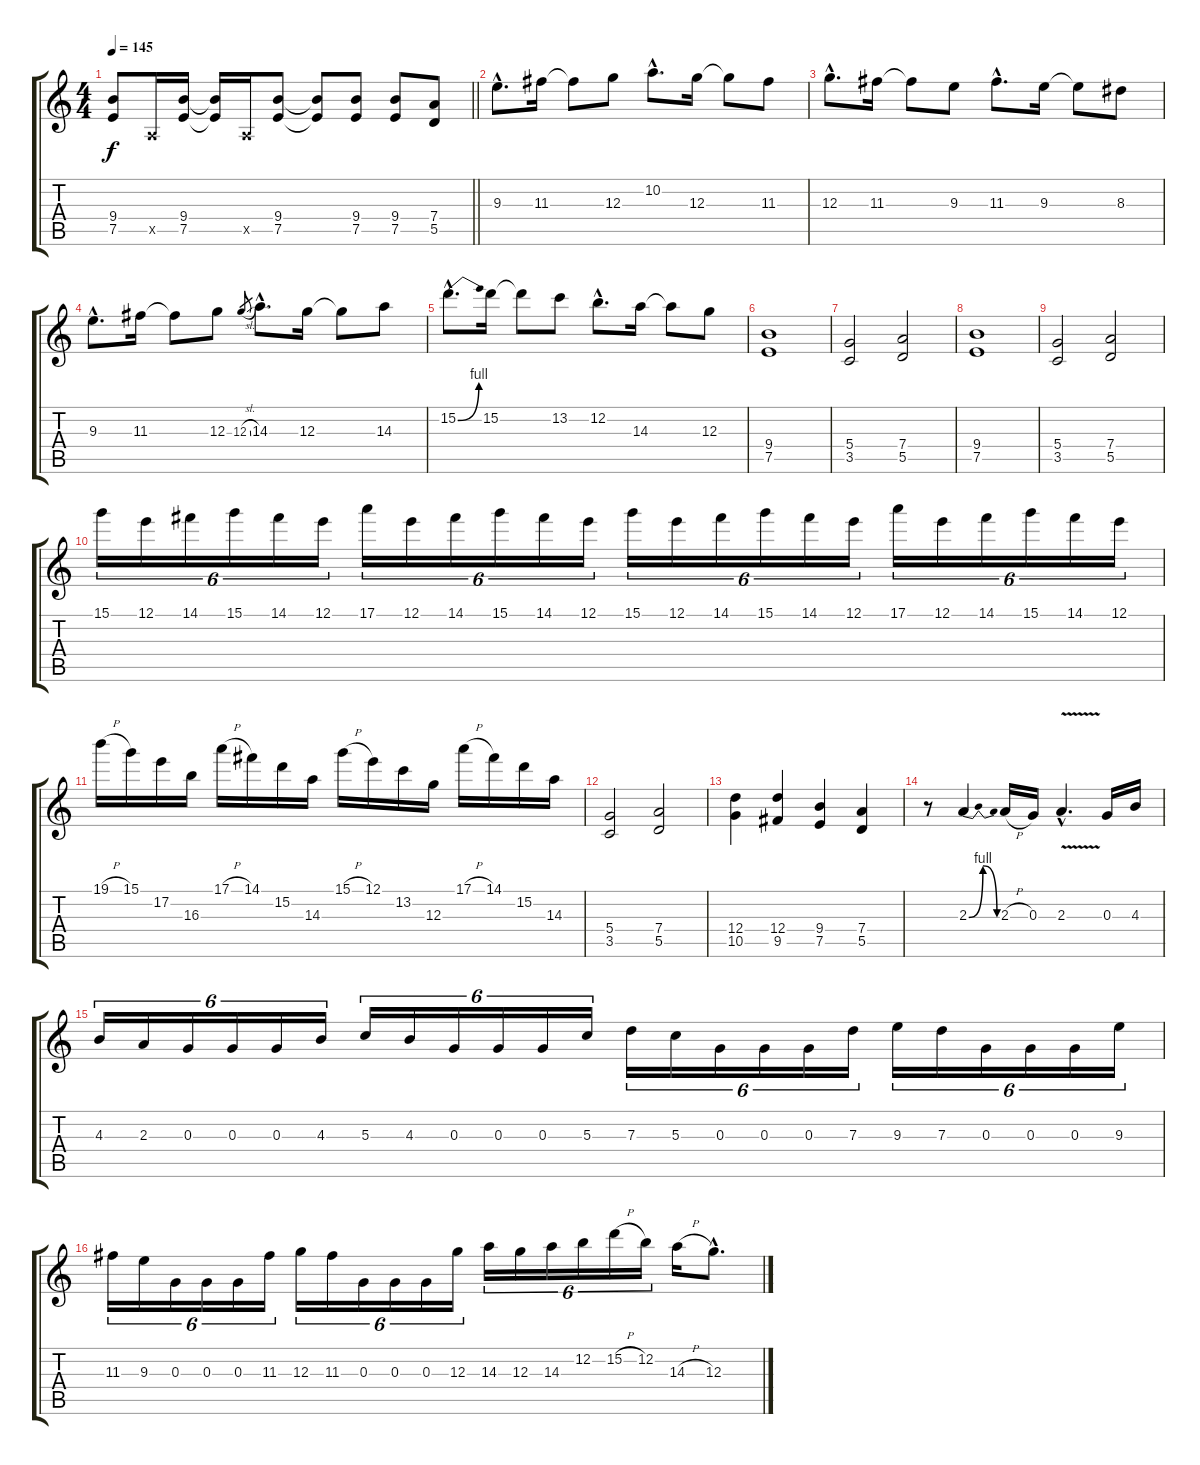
\track "" {instrument distortionguitar}
\staff {score tabs}
\tuning (E4 B3 G3 D3 A2 E2) {hide}
\ts (4 4)
\tempo 145
\clef g2
\barLineRight lightlight
\ks c
(9.4 7.5).8{dy f} 0.5{x}.16 (9.4 7.5).16 (9.4{t} 7.5{t}).16 0.5{x}.16 (9.4 7.5).8 (9.4{t} 7.5{t}).8 (9.4 7.5).8 (9.4 7.5).8 (7.4 5.5).8 |
9.3{hac}.8{d} 11.3.16 11.3{t}.8 12.3.8 10.2{hac}.8{d} 12.3.16 12.3{t}.8 11.3.8 |
12.3{hac}.8{d} 11.3.16 11.3{t}.8 9.3.8 11.3{hac}.8{d} 9.3.16 9.3{t}.8 8.3.8 |
9.3{hac}.8{d} 11.3.16 11.3{t}.8 12.3.8 12.3{sl}.8{gr} 14.3{hac}.8{d} 12.3.16 12.3{t}.8 14.3.8 |
15.2{be (bend 0 0 60 4) hac}.8{d} 15.2.16 15.2{t}.8 13.2.8 12.2{hac}.8{d} 14.3.16 14.3{t}.8 12.3.8 |
(9.4 7.5).1 |
(5.4 3.5).2 (7.4 5.5).2 |
(9.4 7.5).1 |
(5.4 3.5).2 (7.4 5.5).2 |
15.1.16{tu (6 4)} 12.1.16{tu (6 4)} 14.1.16{tu (6 4)} 15.1.16{tu (6 4)} 14.1.16{tu (6 4)} 12.1.16{tu (6 4)} 17.1.16{tu (6 4)} 12.1.16{tu (6 4)} 14.1.16{tu (6 4)} 15.1.16{tu (6 4)} 14.1.16{tu (6 4)} 12.1.16{tu (6 4)} 15.1.16{tu (6 4)} 12.1.16{tu (6 4)} 14.1.16{tu (6 4)} 15.1.16{tu (6 4)} 14.1.16{tu (6 4)} 12.1.16{tu (6 4)} 17.1.16{tu (6 4)} 12.1.16{tu (6 4)} 14.1.16{tu (6 4)} 15.1.16{tu (6 4)} 14.1.16{tu (6 4)} 12.1.16{tu (6 4)} |
19.1{h}.16 15.1.16 17.2.16 16.3.16 17.1{h}.16 14.1.16 15.2.16 14.3.16 15.1{h}.16 12.1.16 13.2.16 12.3.16 17.1{h}.16 14.1.16 15.2.16 14.3.16 |
(5.4 3.5).2 (7.4 5.5).2 |
(12.4 10.5).4 (12.4 9.5).4 (9.4 7.5).4 (7.4 5.5).4 |
r.8 2.3{be (bendrelease 0 0 9 4 9 4 60 0)}.4 2.3{h}.16 0.3.16 2.3{v hac}.4{d} 0.3.16 4.3.16 |
4.3.16{tu (6 4)} 2.3.16{tu (6 4)} 0.3.16{tu (6 4)} 0.3.16{tu (6 4)} 0.3.16{tu (6 4)} 4.3.16{tu (6 4)} 5.3.16{tu (6 4)} 4.3.16{tu (6 4)} 0.3.16{tu (6 4)} 0.3.16{tu (6 4)} 0.3.16{tu (6 4)} 5.3.16{tu (6 4)} 7.3.16{tu (6 4)} 5.3.16{tu (6 4)} 0.3.16{tu (6 4)} 0.3.16{tu (6 4)} 0.3.16{tu (6 4)} 7.3.16{tu (6 4)} 9.3.16{tu (6 4)} 7.3.16{tu (6 4)} 0.3.16{tu (6 4)} 0.3.16{tu (6 4)} 0.3.16{tu (6 4)} 9.3.16{tu (6 4)} |
11.3.16{tu (6 4)} 9.3.16{tu (6 4)} 0.3.16{tu (6 4)} 0.3.16{tu (6 4)} 0.3.16{tu (6 4)} 11.3.16{tu (6 4)} 12.3.16{tu (6 4)} 11.3.16{tu (6 4)} 0.3.16{tu (6 4)} 0.3.16{tu (6 4)} 0.3.16{tu (6 4)} 12.3.16{tu (6 4)} 14.3.16{tu (6 4)} 12.3.16{tu (6 4)} 14.3.16{tu (6 4)} 12.2.16{tu (6 4)} 15.2{h}.16{tu (6 4)} 12.2.16{tu (6 4)} 14.3{h}.16 12.3{hac}.8{d}
